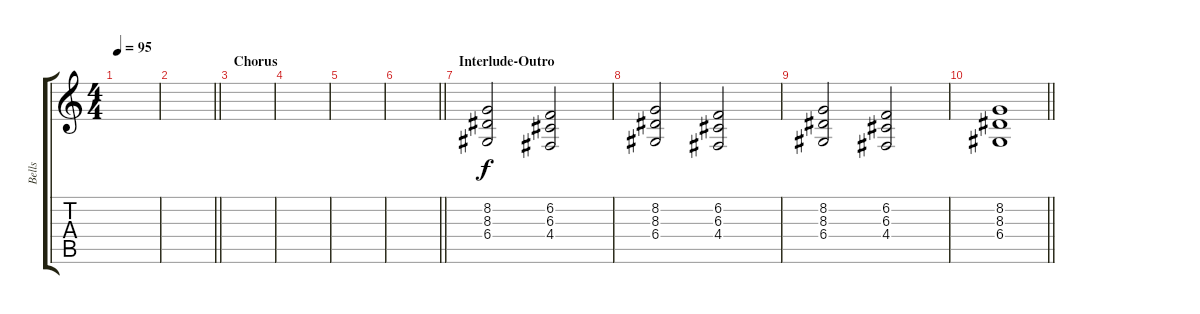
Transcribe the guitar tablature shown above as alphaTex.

\track ("Bells" "Bells") {instrument glockenspiel}
\staff {score tabs}
\tuning (E4 B3 G3 D3 A2 E2) {hide}
\ts (4 4)
\tempo 95
\clef g2
\ks c
|
\barLineRight lightlight
|
\section ("" "Chorus")
|
|
|
\barLineRight lightlight
|
\section ("" "Interlude-Outro")
(8.2 8.3 6.4).2 (6.2 6.3 4.4).2 |
(8.2 8.3 6.4).2 (6.2 6.3 4.4).2 |
(8.2 8.3 6.4).2 (6.2 6.3 4.4).2 |
\barLineRight lightlight
(8.2 8.3 6.4).1
